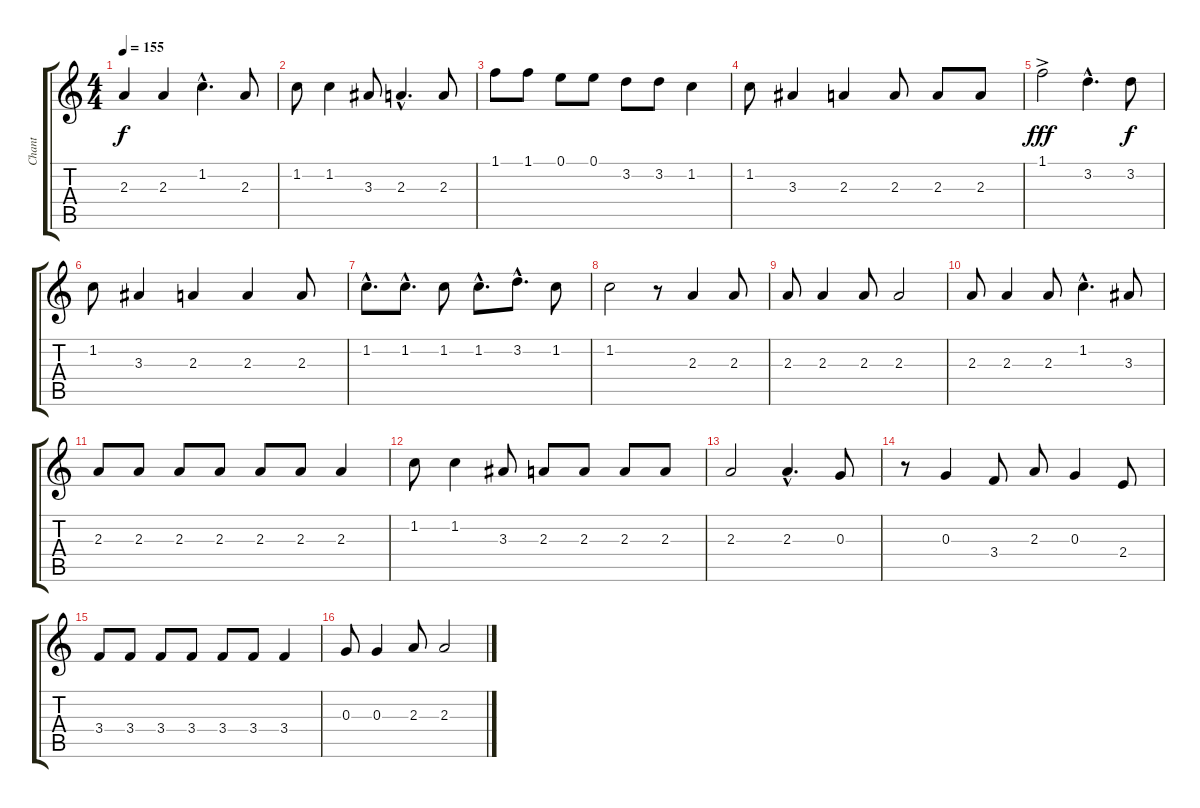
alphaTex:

\track ("Chant" "Chant") {instrument acousticguitarnylon}
\staff {score tabs}
\tuning (E4 B3 G3 D3 A2 E2) {hide}
\ts (4 4)
\tempo 155
\clef g2
\ks c
2.3.4{dy f} 2.3.4 1.2{hac}.4{d} 2.3.8 |
1.2.8 1.2.4 3.3.8 2.3{hac}.4{d} 2.3.8 |
1.1.8 1.1.8 0.1.8 0.1.8 3.2.8 3.2.8 1.2.4 |
1.2.8 3.3.4 2.3.4 2.3.8 2.3.8 2.3.8 |
1.1{ac}.2{dy fff} 3.2{hac}.4{d} 3.2.8{dy f} |
1.2.8 3.3.4 2.3.4 2.3.4 2.3.8 |
1.2{hac}.8{d} 1.2{hac}.8{d} 1.2.8 1.2{hac}.8{d} 3.2{hac}.8{d} 1.2.8 |
1.2.2 r.8 2.3.4 2.3.8 |
2.3.8 2.3.4 2.3.8 2.3.2 |
2.3.8 2.3.4 2.3.8 1.2{hac}.4{d} 3.3.8 |
2.3.8 2.3.8 2.3.8 2.3.8 2.3.8 2.3.8 2.3.4 |
1.2.8 1.2.4 3.3.8 2.3.8 2.3.8 2.3.8 2.3.8 |
2.3.2 2.3{hac}.4{d} 0.3.8 |
r.8 0.3.4 3.4.8 2.3.8 0.3.4 2.4.8 |
3.4.8 3.4.8 3.4.8 3.4.8 3.4.8 3.4.8 3.4.4 |
0.3.8 0.3.4 2.3.8 2.3.2
